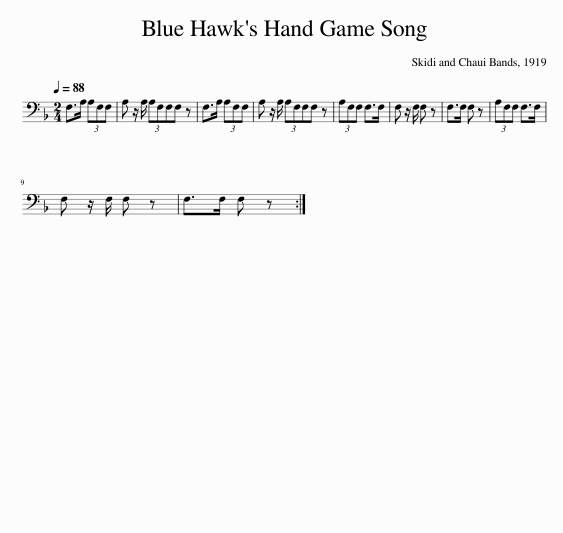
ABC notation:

X:1
L:1/8
Q:1/4=88
M:2/4
I:linebreak $
K:F
V:1 bass
V:1
 F,>A, (3A,F,F, | A, z/ A,/ (3A,F,F,F, z | F,>A, (3A,F,F, | A, z/ A,/ (3A,F,F,F, z | (3A,F,F, F,>F, | %5
 F, z/ F,/ F, z | F,>F, F, z | (3A,F,F, F,>F, |$ F, z/ F,/ F, z | F,>F, F, z :| %10
